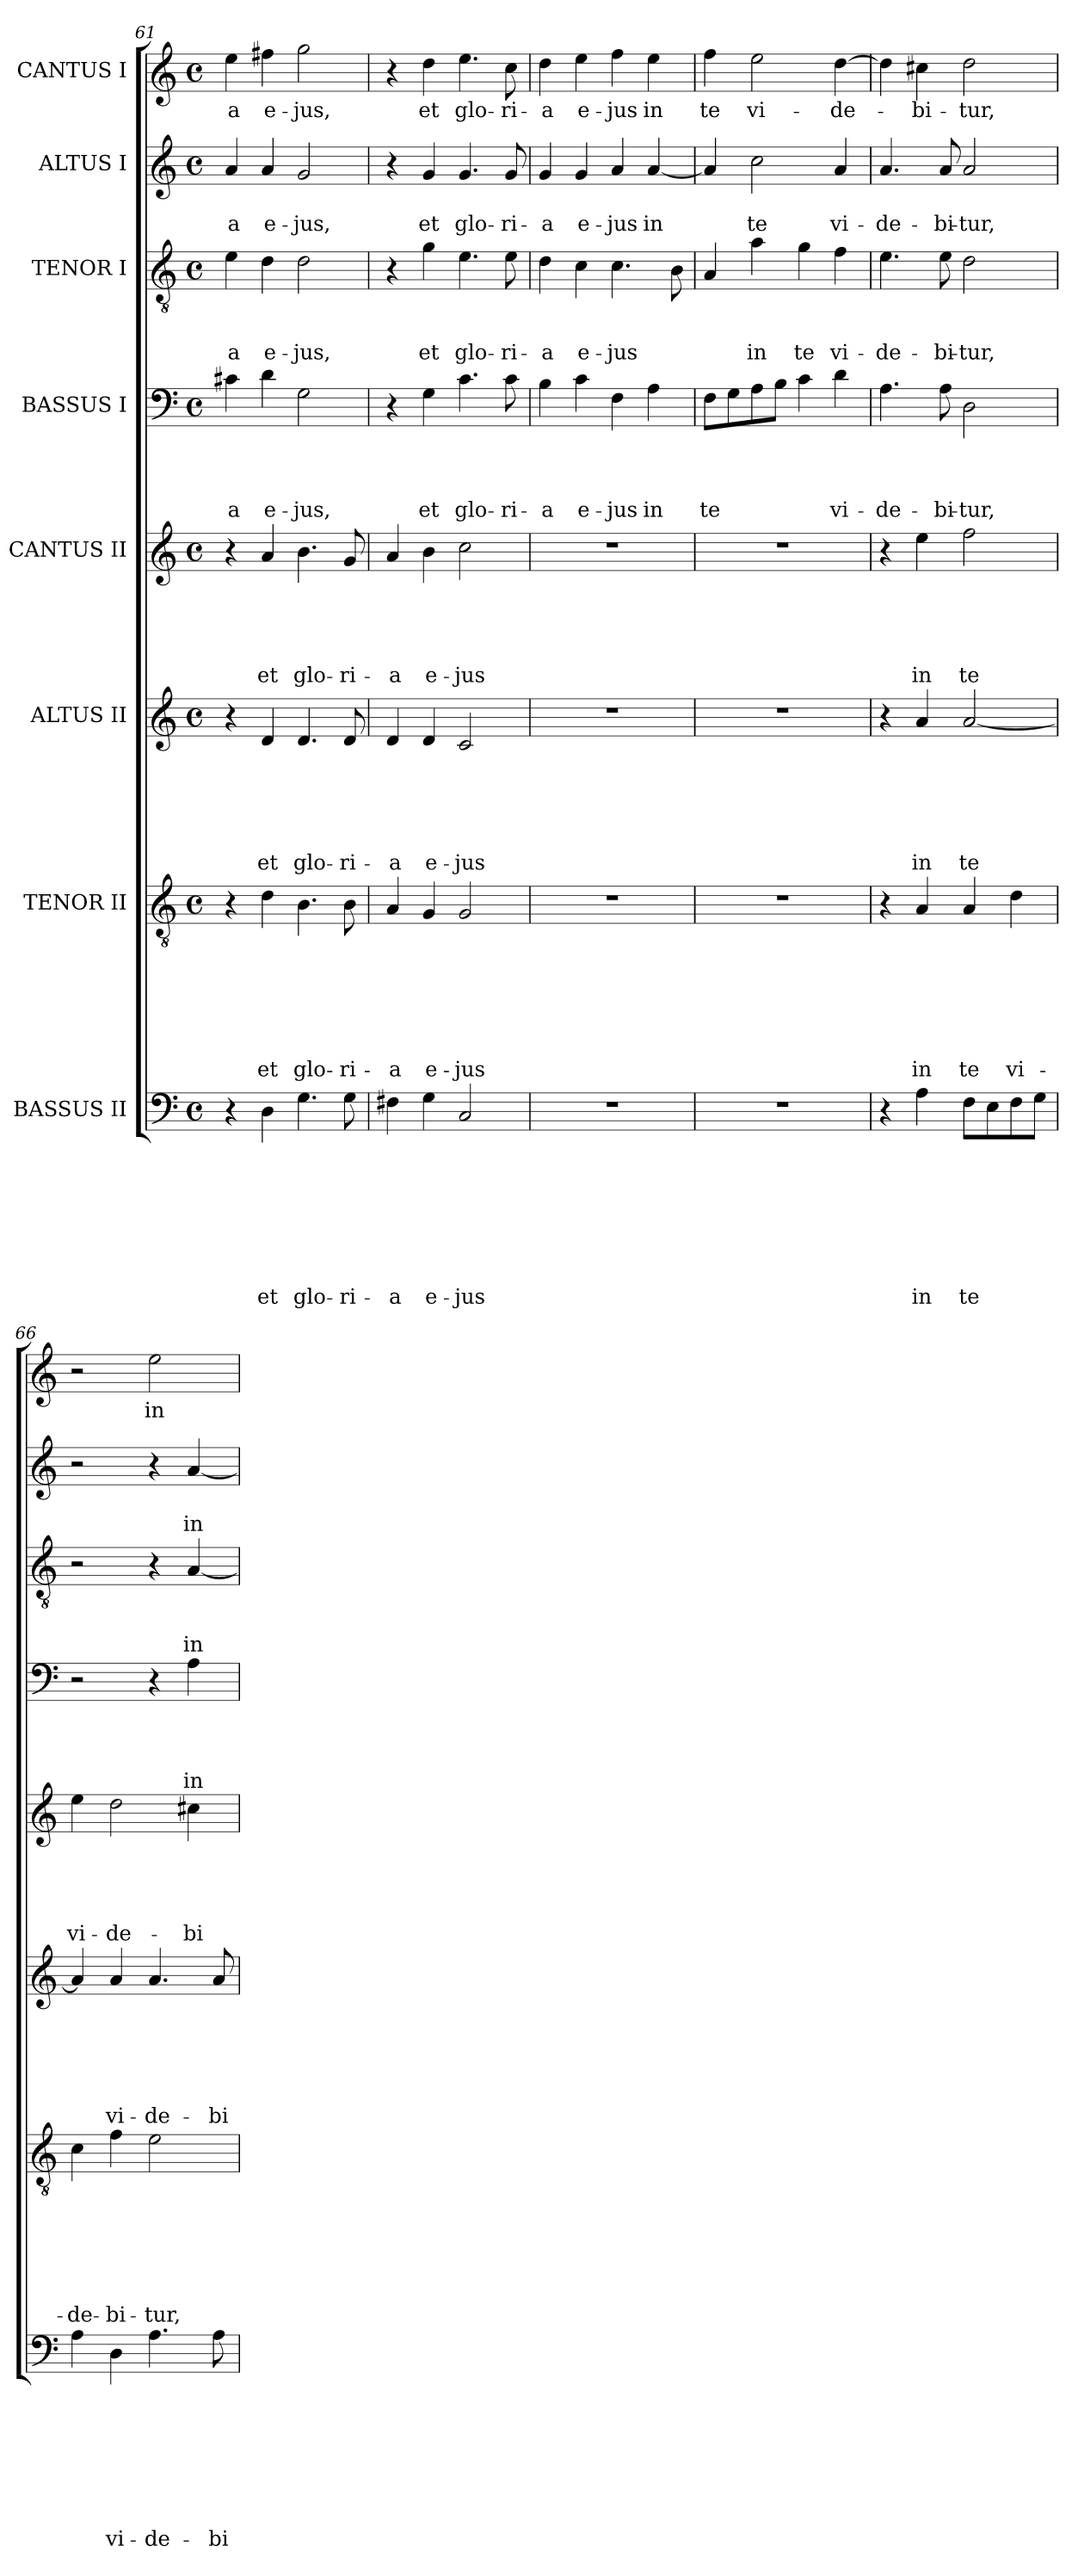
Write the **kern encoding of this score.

**kern	**text	**text	**text	**text	**text	**text	**text	**text	**kern	**text	**text	**text	**text	**text	**text	**text	**kern	**text	**text	**text	**text	**text	**text	**kern	**text	**text	**text	**text	**text	**kern	**text	**text	**text	**text	**kern	**text	**text	**text	**kern	**text	**text	**kern	**text
*part8	*part8	*part8	*part8	*part8	*part8	*part8	*part8	*part8	*part7	*part7	*part7	*part7	*part7	*part7	*part7	*part7	*part6	*part6	*part6	*part6	*part6	*part6	*part6	*part5	*part5	*part5	*part5	*part5	*part5	*part4	*part4	*part4	*part4	*part4	*part3	*part3	*part3	*part3	*part2	*part2	*part2	*part1	*part1
*staff8	*staff8	*staff8	*staff8	*staff8	*staff8	*staff8	*staff8	*staff8	*staff7	*staff7	*staff7	*staff7	*staff7	*staff7	*staff7	*staff7	*staff6	*staff6	*staff6	*staff6	*staff6	*staff6	*staff6	*staff5	*staff5	*staff5	*staff5	*staff5	*staff5	*staff4	*staff4	*staff4	*staff4	*staff4	*staff3	*staff3	*staff3	*staff3	*staff2	*staff2	*staff2	*staff1	*staff1
*I"BASSUS II	*	*	*	*	*	*	*	*	*I"TENOR II	*	*	*	*	*	*	*	*I"ALTUS II	*	*	*	*	*	*	*I"CANTUS II	*	*	*	*	*	*I"BASSUS I	*	*	*	*	*I"TENOR I	*	*	*	*I"ALTUS I	*	*	*I"CANTUS I	*
*clefF4	*	*	*	*	*	*	*	*	*clefGv2	*	*	*	*	*	*	*	*clefG2	*	*	*	*	*	*	*clefG2	*	*	*	*	*	*clefF4	*	*	*	*	*clefGv2	*	*	*	*clefG2	*	*	*clefG2	*
*k[]	*	*	*	*	*	*	*	*	*k[]	*	*	*	*	*	*	*	*k[]	*	*	*	*	*	*	*k[]	*	*	*	*	*	*k[]	*	*	*	*	*k[]	*	*	*	*k[]	*	*	*k[]	*
*C:	*	*	*	*	*	*	*	*	*C:	*	*	*	*	*	*	*	*C:	*	*	*	*	*	*	*C:	*	*	*	*	*	*C:	*	*	*	*	*C:	*	*	*	*C:	*	*	*C:	*
*M4/4	*	*	*	*	*	*	*	*	*M4/4	*	*	*	*	*	*	*	*M4/4	*	*	*	*	*	*	*M4/4	*	*	*	*	*	*M4/4	*	*	*	*	*M4/4	*	*	*	*M4/4	*	*	*M4/4	*
*met(c)	*	*	*	*	*	*	*	*	*met(c)	*	*	*	*	*	*	*	*met(c)	*	*	*	*	*	*	*met(c)	*	*	*	*	*	*met(c)	*	*	*	*	*met(c)	*	*	*	*met(c)	*	*	*met(c)	*
=61	=61	=61	=61	=61	=61	=61	=61	=61	=61	=61	=61	=61	=61	=61	=61	=61	=61	=61	=61	=61	=61	=61	=61	=61	=61	=61	=61	=61	=61	=61	=61	=61	=61	=61	=61	=61	=61	=61	=61	=61	=61	=61	=61
4r	.	.	.	.	.	.	.	.	4r	.	.	.	.	.	.	.	4r	.	.	.	.	.	.	4r	.	.	.	.	.	4c#X\	.	.	.	-a	4e\	.	.	-a	4a/	.	-a	4ee\	-a
4D\	.	.	.	.	.	.	.	et	4d\	.	.	.	.	.	.	et	4d/	.	.	.	.	.	et	4a/	.	.	.	.	et	4d\	.	.	.	e-	4d\	.	.	e-	4a/	.	e-	4ff#X\	e-
4.G\	.	.	.	.	.	.	.	glo-	4.B\	.	.	.	.	.	.	glo-	4.d/	.	.	.	.	.	glo-	4.b\	.	.	.	.	glo-	2G\	.	.	.	-jus,	2d\	.	.	-jus,	2g/	.	-jus,	2gg\	-jus,
8G\	.	.	.	.	.	.	.	-ri-	8B\	.	.	.	.	.	.	-ri-	8d/	.	.	.	.	.	-ri-	8g/	.	.	.	.	-ri-	.	.	.	.	.	.	.	.	.	.	.	.	.	.
=62	=62	=62	=62	=62	=62	=62	=62	=62	=62	=62	=62	=62	=62	=62	=62	=62	=62	=62	=62	=62	=62	=62	=62	=62	=62	=62	=62	=62	=62	=62	=62	=62	=62	=62	=62	=62	=62	=62	=62	=62	=62	=62	=62
4F#X\	.	.	.	.	.	.	.	-a	4A/	.	.	.	.	.	.	-a	4d/	.	.	.	.	.	-a	4a/	.	.	.	.	-a	4r	.	.	.	.	4r	.	.	.	4r	.	.	4r	.
4G\	.	.	.	.	.	.	.	e-	4G/	.	.	.	.	.	.	e-	4d/	.	.	.	.	.	e-	4b\	.	.	.	.	e-	4G\	.	.	.	et	4g\	.	.	et	4g/	.	et	4dd\	et
2C/	.	.	.	.	.	.	.	-jus	2G/	.	.	.	.	.	.	-jus	2c/	.	.	.	.	.	-jus	2cc\	.	.	.	.	-jus	4.c\	.	.	.	glo-	4.e\	.	.	glo-	4.g/	.	glo-	4.ee\	glo-
.	.	.	.	.	.	.	.	.	.	.	.	.	.	.	.	.	.	.	.	.	.	.	.	.	.	.	.	.	.	8c\	.	.	.	-ri-	8e\	.	.	-ri-	8g/	.	-ri-	8cc\	-ri-
!!LO:LB:g=z
=63	=63	=63	=63	=63	=63	=63	=63	=63	=63	=63	=63	=63	=63	=63	=63	=63	=63	=63	=63	=63	=63	=63	=63	=63	=63	=63	=63	=63	=63	=63	=63	=63	=63	=63	=63	=63	=63	=63	=63	=63	=63	=63	=63
1r	.	.	.	.	.	.	.	.	1r	.	.	.	.	.	.	.	1r	.	.	.	.	.	.	1r	.	.	.	.	.	4B\	.	.	.	-a	4d\	.	.	-a	4g/	.	-a	4dd\	-a
.	.	.	.	.	.	.	.	.	.	.	.	.	.	.	.	.	.	.	.	.	.	.	.	.	.	.	.	.	.	4c\	.	.	.	e-	4c\	.	.	e-	4g/	.	e-	4ee\	e-
.	.	.	.	.	.	.	.	.	.	.	.	.	.	.	.	.	.	.	.	.	.	.	.	.	.	.	.	.	.	4F\	.	.	.	-jus	4.c\	.	.	-jus	4a/	.	-jus	4ff\	-jus
.	.	.	.	.	.	.	.	.	.	.	.	.	.	.	.	.	.	.	.	.	.	.	.	.	.	.	.	.	.	4A\	.	.	.	in	.	.	.	.	[4a/	.	in	4ee\	in
.	.	.	.	.	.	.	.	.	.	.	.	.	.	.	.	.	.	.	.	.	.	.	.	.	.	.	.	.	.	.	.	.	.	.	8B\	.	.	.	.	.	.	.	.
=64	=64	=64	=64	=64	=64	=64	=64	=64	=64	=64	=64	=64	=64	=64	=64	=64	=64	=64	=64	=64	=64	=64	=64	=64	=64	=64	=64	=64	=64	=64	=64	=64	=64	=64	=64	=64	=64	=64	=64	=64	=64	=64	=64
1r	.	.	.	.	.	.	.	.	1r	.	.	.	.	.	.	.	1r	.	.	.	.	.	.	1r	.	.	.	.	.	8F\L	.	.	.	te	4A/	.	.	.	4a/]	.	.	4ff\	te
.	.	.	.	.	.	.	.	.	.	.	.	.	.	.	.	.	.	.	.	.	.	.	.	.	.	.	.	.	.	8G\	.	.	.	.	.	.	.	.	.	.	.	.	.
.	.	.	.	.	.	.	.	.	.	.	.	.	.	.	.	.	.	.	.	.	.	.	.	.	.	.	.	.	.	8A\	.	.	.	.	4a\	.	.	in	2cc\	.	te	2ee\	vi-
.	.	.	.	.	.	.	.	.	.	.	.	.	.	.	.	.	.	.	.	.	.	.	.	.	.	.	.	.	.	8B\J	.	.	.	.	.	.	.	.	.	.	.	.	.
.	.	.	.	.	.	.	.	.	.	.	.	.	.	.	.	.	.	.	.	.	.	.	.	.	.	.	.	.	.	4c\	.	.	.	.	4g\	.	.	te	.	.	.	.	.
.	.	.	.	.	.	.	.	.	.	.	.	.	.	.	.	.	.	.	.	.	.	.	.	.	.	.	.	.	.	4d\	.	.	.	vi-	4f\	.	.	vi-	4a/	.	vi-	[4dd\	-de-
=65	=65	=65	=65	=65	=65	=65	=65	=65	=65	=65	=65	=65	=65	=65	=65	=65	=65	=65	=65	=65	=65	=65	=65	=65	=65	=65	=65	=65	=65	=65	=65	=65	=65	=65	=65	=65	=65	=65	=65	=65	=65	=65	=65
4r	.	.	.	.	.	.	.	.	4r	.	.	.	.	.	.	.	4r	.	.	.	.	.	.	4r	.	.	.	.	.	4.A\	.	.	.	-de-	4.e\	.	.	-de-	4.a/	.	-de-	4dd\]	.
4A\	.	.	.	.	.	.	.	in	4A/	.	.	.	.	.	.	in	4a/	.	.	.	.	.	in	4ee\	.	.	.	.	in	.	.	.	.	.	.	.	.	.	.	.	.	4cc#X\	-bi-
.	.	.	.	.	.	.	.	.	.	.	.	.	.	.	.	.	.	.	.	.	.	.	.	.	.	.	.	.	.	8A\	.	.	.	-bi-	8e\	.	.	-bi-	8a/	.	-bi-	.	.
8F\L	.	.	.	.	.	.	.	te	4A/	.	.	.	.	.	.	te	[2a/	.	.	.	.	.	te	2ff\	.	.	.	.	te	2D\	.	.	.	-tur,	2d\	.	.	-tur,	2a/	.	-tur,	2dd\	-tur,
8E\	.	.	.	.	.	.	.	.	.	.	.	.	.	.	.	.	.	.	.	.	.	.	.	.	.	.	.	.	.	.	.	.	.	.	.	.	.	.	.	.	.	.	.
8F\	.	.	.	.	.	.	.	.	4d\	.	.	.	.	.	.	vi-	.	.	.	.	.	.	.	.	.	.	.	.	.	.	.	.	.	.	.	.	.	.	.	.	.	.	.
8G\J	.	.	.	.	.	.	.	.	.	.	.	.	.	.	.	.	.	.	.	.	.	.	.	.	.	.	.	.	.	.	.	.	.	.	.	.	.	.	.	.	.	.	.
=66	=66	=66	=66	=66	=66	=66	=66	=66	=66	=66	=66	=66	=66	=66	=66	=66	=66	=66	=66	=66	=66	=66	=66	=66	=66	=66	=66	=66	=66	=66	=66	=66	=66	=66	=66	=66	=66	=66	=66	=66	=66	=66	=66
4A\	.	.	.	.	.	.	.	.	4c\	.	.	.	.	.	.	-de-	4a/]	.	.	.	.	.	.	4ee\	.	.	.	.	vi-	2r	.	.	.	.	2r	.	.	.	2r	.	.	2r	.
4D\	.	.	.	.	.	.	.	vi-	4f\	.	.	.	.	.	.	-bi-	4a/	.	.	.	.	.	vi-	2dd\	.	.	.	.	-de-	.	.	.	.	.	.	.	.	.	.	.	.	.	.
4.A\	.	.	.	.	.	.	.	-de-	2e\	.	.	.	.	.	.	-tur,	4.a/	.	.	.	.	.	-de-	.	.	.	.	.	.	4r	.	.	.	.	4r	.	.	.	4r	.	.	2ee\	in
.	.	.	.	.	.	.	.	.	.	.	.	.	.	.	.	.	.	.	.	.	.	.	.	4cc#\	.	.	.	.	-bi-	4A\	.	.	.	in	[4A/	.	.	in	[4a/	.	in	.	.
8A\	.	.	.	.	.	.	.	-bi-	.	.	.	.	.	.	.	.	8a/	.	.	.	.	.	-bi-	.	.	.	.	.	.	.	.	.	.	.	.	.	.	.	.	.	.	.	.
=	=	=	=	=	=	=	=	=	=	=	=	=	=	=	=	=	=	=	=	=	=	=	=	=	=	=	=	=	=	=	=	=	=	=	=	=	=	=	=	=	=	=	=
*-	*-	*-	*-	*-	*-	*-	*-	*-	*-	*-	*-	*-	*-	*-	*-	*-	*-	*-	*-	*-	*-	*-	*-	*-	*-	*-	*-	*-	*-	*-	*-	*-	*-	*-	*-	*-	*-	*-	*-	*-	*-	*-	*-
